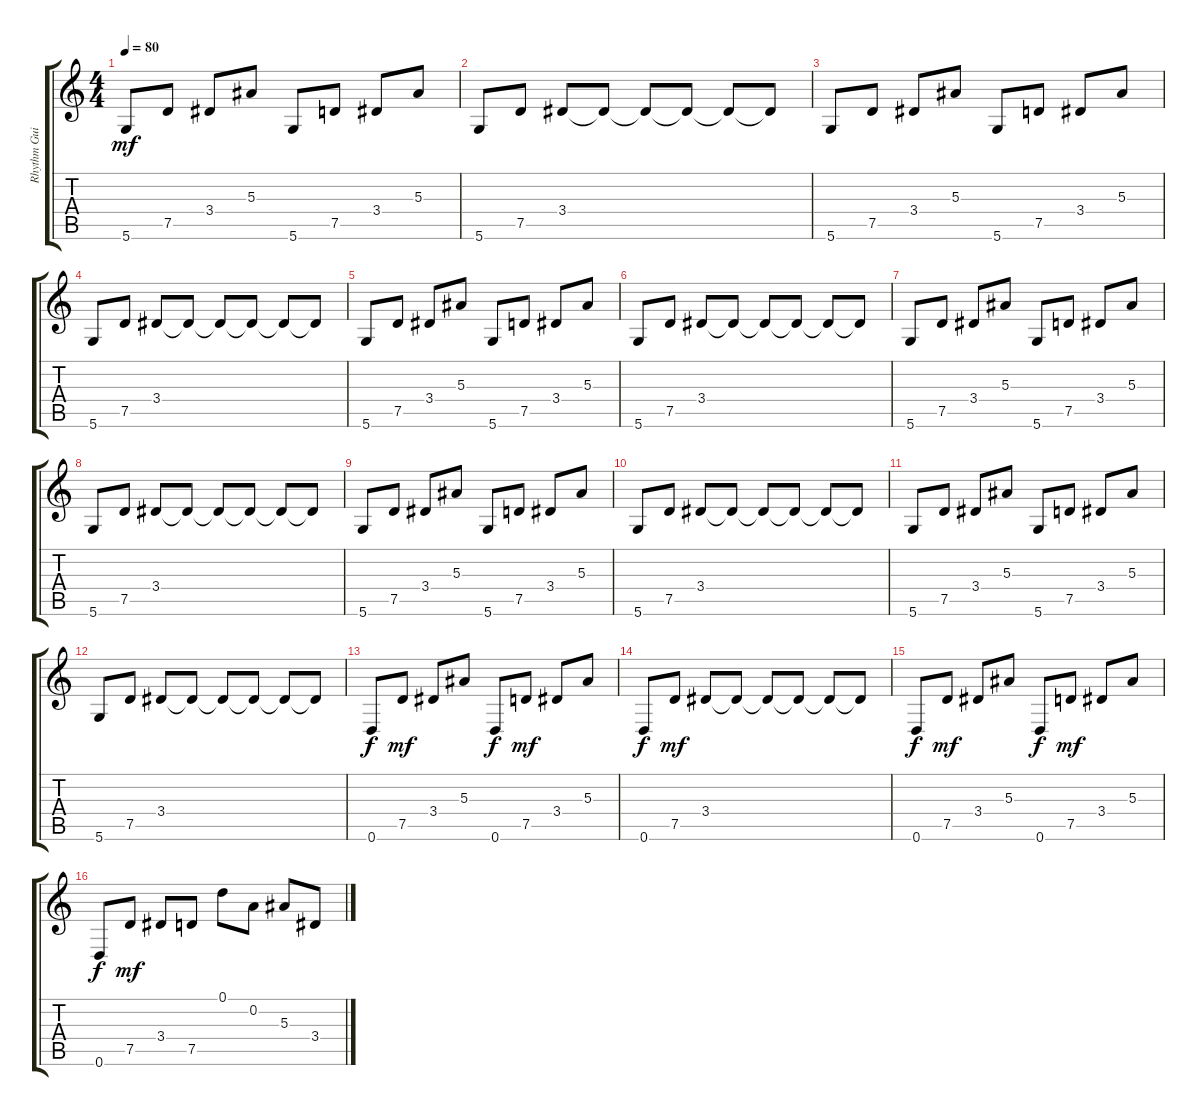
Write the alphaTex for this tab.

\track ("Rhythm Guitar 1" "Rhythm Gui") {instrument acousticguitarsteel}
\staff {score tabs}
\tuning (D4 A3 F3 C3 G2 D2) {hide}
\ts (4 4)
\tempo 80
\clef g2
\ks c
5.6.8{dy mf} 7.5.8 3.4.8 5.3.8 5.6.8 7.5.8 3.4.8 5.3.8 |
5.6.8 7.5.8 3.4.8 3.4{t}.8 3.4{t}.8 3.4{t}.8 3.4{t}.8 3.4{t}.8 |
5.6.8 7.5.8 3.4.8 5.3.8 5.6.8 7.5.8 3.4.8 5.3.8 |
5.6.8 7.5.8 3.4.8 3.4{t}.8 3.4{t}.8 3.4{t}.8 3.4{t}.8 3.4{t}.8 |
5.6.8 7.5.8 3.4.8 5.3.8 5.6.8 7.5.8 3.4.8 5.3.8 |
5.6.8 7.5.8 3.4.8 3.4{t}.8 3.4{t}.8 3.4{t}.8 3.4{t}.8 3.4{t}.8 |
5.6.8 7.5.8 3.4.8 5.3.8 5.6.8 7.5.8 3.4.8 5.3.8 |
5.6.8 7.5.8 3.4.8 3.4{t}.8 3.4{t}.8 3.4{t}.8 3.4{t}.8 3.4{t}.8 |
5.6.8 7.5.8 3.4.8 5.3.8 5.6.8 7.5.8 3.4.8 5.3.8 |
5.6.8 7.5.8 3.4.8 3.4{t}.8 3.4{t}.8 3.4{t}.8 3.4{t}.8 3.4{t}.8 |
5.6.8 7.5.8 3.4.8 5.3.8 5.6.8 7.5.8 3.4.8 5.3.8 |
5.6.8 7.5.8 3.4.8 3.4{t}.8 3.4{t}.8 3.4{t}.8 3.4{t}.8 3.4{t}.8 |
0.6.8{dy f} 7.5.8{dy mf} 3.4.8 5.3.8 0.6.8{dy f} 7.5.8{dy mf} 3.4.8 5.3.8 |
0.6.8{dy f} 7.5.8{dy mf} 3.4.8 3.4{t}.8 3.4{t}.8 3.4{t}.8 3.4{t}.8 3.4{t}.8 |
0.6.8{dy f} 7.5.8{dy mf} 3.4.8 5.3.8 0.6.8{dy f} 7.5.8{dy mf} 3.4.8 5.3.8 |
0.6.8{dy f} 7.5.8{dy mf} 3.4.8 7.5.8 0.1.8 0.2.8 5.3.8 3.4.8
